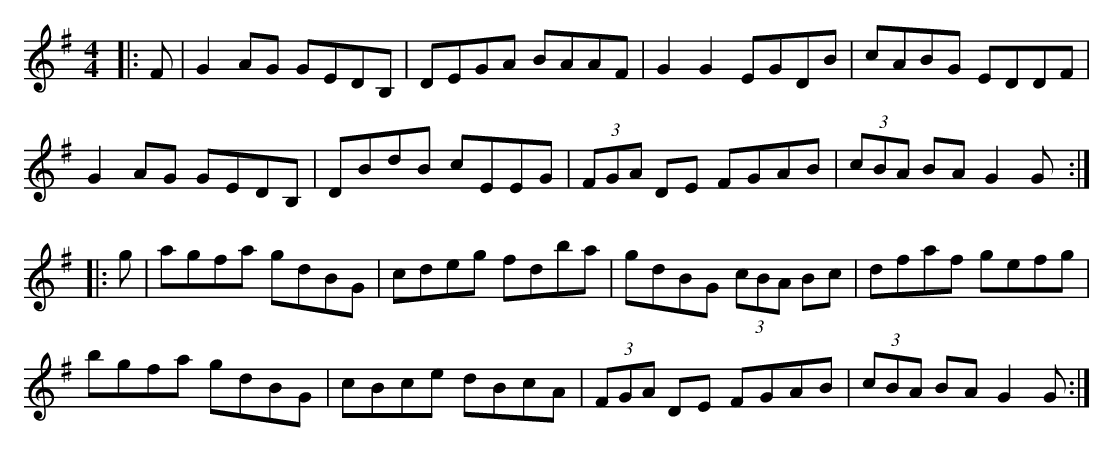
X:1
M:4/4
K:G
|:F|G2AG GEDB,|DEGA BAAF|G2G2 EGDB|cABG EDDF|
G2AG GEDB,|DBdB cEEG|(3FGA DE FGAB|(3cBA BA G2G:|
|:g|agfa gdBG|cdeg fdba|gdBG (3cBA Bc|dfaf gefg|
bgfa gdBG|cBce dBcA|(3FGA DE FGAB|(3cBA BA G2G:|
